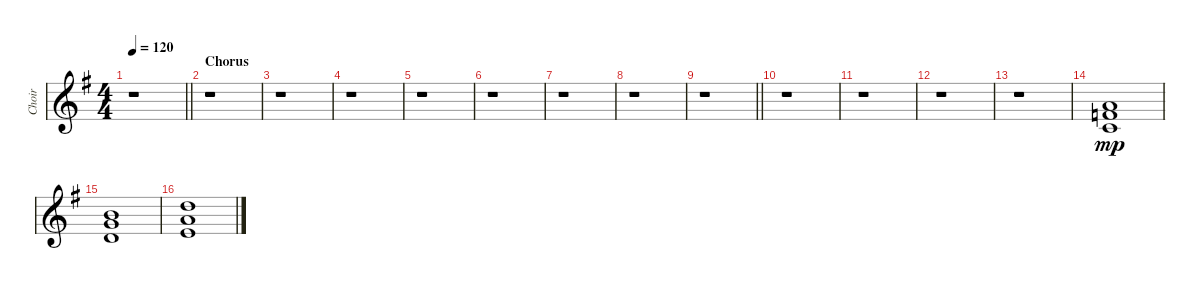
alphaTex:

\track ("Choir" "Choir") {instrument choiraahs}
\staff {score}
\tuning (E4 B3 G3 D3 A2 E2) {hide}
\ts (4 4)
\tempo 120
\clef g2
\barLineRight lightlight
\ks eminor
r.1{dy mp} |
\section ("" "Chorus")
r.1 |
r.1 |
r.1 |
r.1 |
r.1 |
r.1 |
r.1 |
\barLineRight lightlight
r.1 |
r.1 |
r.1 |
r.1 |
r.1 |
(5.1 6.2 5.3).1 |
(7.1 8.2 7.3).1 |
(10.1 10.2 9.3).1
